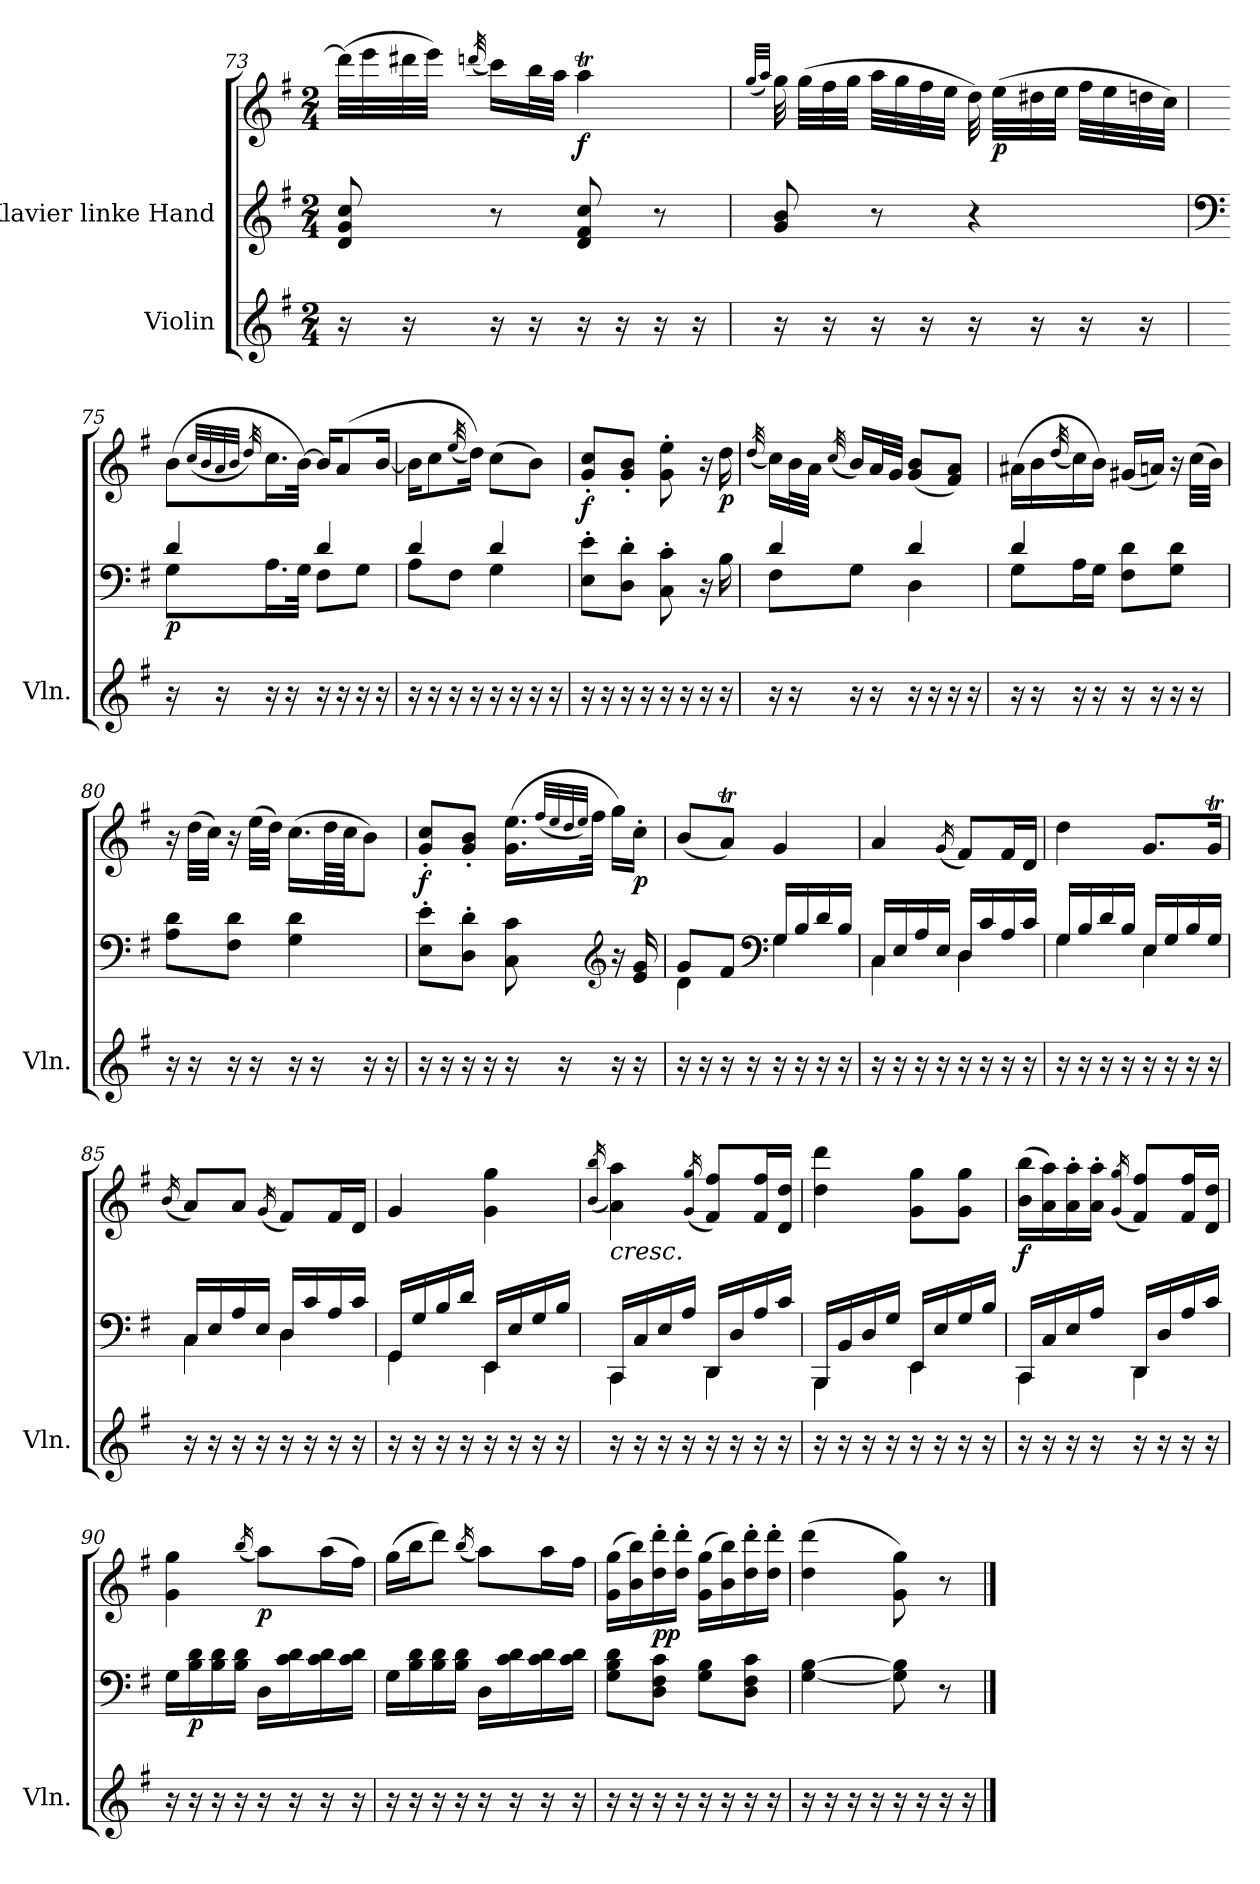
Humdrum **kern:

**kern	**kern	**kern	**dynam
*part2	*part1	*part1	*part1
*staff3	*staff2	*staff1	*staff1/2
*I"Violin	*I"Klavier linke Hand	*	*
*I'Vln.	*	*	*
*clefG2	*clefG2	*clefG2	*
*k[f#]	*k[f#]	*k[f#]	*
*M2/4	*M2/4	*M2/4	*
=73	=73	=73	=73
16r	8d/ 8g/ 8cc/	(>32ddd#\LLL]	.
.	.	32eee\	.
16r	.	32ddd#X\	.
.	.	32eee\JJJ)	.
.	.	(<32qdddn/	.
16r	8r	16ccc\LL)	.
16r	.	32bb\L	.
.	.	32aa\JJJ	.
!	!	!	!LO:DY:b
16r	8d/ 8f#/ 8cc/	4aaT\	f
16r	.	.	.
16r	8r	.	.
16r	.	.	.
!!LO:PB:g=z
=74	=74	=74	=74
.	.	(<32qgg/LLL	.
.	.	32qaa/JJJ)	.
16r	8g/ 8b/	32gg\	.
.	.	(>32gg\LLL	.
16r	.	32ff#\	.
.	.	32gg\JJJ	.
16r	8r	32aa\LLL	.
.	.	32gg\	.
16r	.	32ff#\	.
.	.	32ee\JJJ	.
16r	4r	32dd\)	.
!	!	!	!LO:DY:b
.	.	(>32ee\LLL	p
16r	.	32dd#X\	.
.	.	32ee\JJJ	.
16r	.	32ff#\LLL	.
.	.	32ee\	.
16r	.	32ddn\	.
.	.	32cc\JJJ)	.
=75	=75	=75	=75
*	*clefF4	*	*
*	*^	*	*
!	!	!	!	!LO:DY:b=2
16r	4d/	8G\L	(>8b\L	p
16r	.	.	.	.
.	.	.	(<32qcc/LLL	.
.	.	.	32qb/	.
.	.	.	32qa/	.
.	.	.	32qb/JJJ	.
.	.	.	32qdd/)	.
16r	.	16.A\L	16.cc\L	.
16r	.	.	.	.
.	.	32G\JJk	[32b\JJk)	.
16r	4d/	8F#\L	16b/KL]	.
16r	.	.	(>8a/	.
16r	.	8G\J	.	.
16r	.	.	[16b/Jk	.
=76	=76	=76	=76	=76
16r	4d/	8A\L	16b\KL]	.
16r	.	.	8cc\	.
16r	.	8F#\J	.	.
.	.	.	(<32qee/	.
16r	.	.	16dd\Jk))	.
16r	4d/	4G\	(>8cc\L	.
16r	.	.	.	.
16r	.	.	8b\J)	.
16r	.	.	.	.
*	*v	*v	*	*
=77	=77	=77	=77
!	!	!	!LO:DY:b
16r	8E\' 8e\'L	8g/' 8cc/'L	f
16r	.	.	.
16r	8D\' 8d\'J	8g/' 8b/'J	.
16r	.	.	.
16r	8C\' 8c\'	8g\' 8ee\'	.
16r	.	.	.
16r	16r	16r	.
!	!	!	!LO:DY:b
16r	16B\	16dd\	p
!!LO:LB:g=z
=78	=78	=78	=78
.	.	(<32qdd/	.
*	*^	*	*
16r	4d/	8F#\L	16cc\LL)	.
16r	.	.	32b\L	.
.	.	.	32a\JJJ	.
.	.	.	(<32qcc/	.
16r	.	8G\J	16b/LL)	.
16r	.	.	32a/L	.
.	.	.	32g/JJJ	.
16r	4d/	4D\	(<8g/ 8b/L	.
16r	.	.	.	.
16r	.	.	8f#/ 8a/J)	.
16r	.	.	.	.
=79	=79	=79	=79	=79
16r	4d/	8G\L	(>16a#X\LL	.
16r	.	.	16b\	.
.	.	.	(<32qdd/	.
16r	.	16A\L	16cc\)	.
16r	.	16G\JJ	16b\JJ)	.
16r	8F#\ 8d\L	4ryy	(<16g#X/LL	.
16r	.	.	16an/JJ)	.
16r	8G\ 8d\J	.	16r	.
16r	.	.	(>32cc\LLL	.
.	.	.	32b\JJJ)	.
*	*v	*v	*	*
=80	=80	=80	=80
16r	8A\ 8d\L	16r	.
16r	.	(>32dd\LLL	.
.	.	32cc\JJJ)	.
16r	8F#\ 8d\J	16r	.
16r	.	(>32ee\LLL	.
.	.	32dd\JJJ)	.
16r	4G\ 4d\	(>16.cc\LL	.
16r	.	.	.
.	.	64dd\LL	.
.	.	64cc\JJJ	.
16r	.	8b\J)	.
16r	.	.	.
=81	=81	=81	=81
!	!	!	!LO:DY:b
16r	8E\' 8e\'L	8g/' 8cc/'L	f
16r	.	.	.
16r	8D\' 8d\'J	8g/' 8b/'J	.
16r	.	.	.
16r	8C\ 8c\	(>16.g\ 16.ee\LL	.
16r	.	.	.
.	.	(<32qff#/LLL	.
.	.	32qee/	.
.	.	32qdd/	.
.	.	32qee/JJJ)	.
.	.	32ff#\JJk	.
*	*clefG2	*	*
16r	16r	16gg\LL)	.
!	!	!	!LO:DY:b
16r	16e/ 16g/	16cc'\JJ	p
!!LO:LB:g=z
=82	=82	=82	=82
*	*^	*	*
16r	8g/L	4d\	(<8b/L	.
16r	.	.	.	.
16r	8f#/J	.	8aT/J)	.
16r	.	.	.	.
*	*clefF4	*	*	*
16r	16G/LL	4G\	4g/	.
16r	16B/	.	.	.
16r	16d/	.	.	.
16r	16B/JJ	.	.	.
=83	=83	=83	=83	=83
16r	16C/LL	4C\	4a/	.
16r	16E/	.	.	.
16r	16A/	.	.	.
16r	16E/JJ	.	.	.
.	.	.	(<16qg/	.
16r	16D/LL	4D\	8f#/L)	.
16r	16c/	.	.	.
16r	16A/	.	16f#/L	.
16r	16c/JJ	.	16d/JJ	.
=84	=84	=84	=84	=84
16r	16G/LL	4G\	4dd\	.
16r	16B/	.	.	.
16r	16d/	.	.	.
16r	16B/JJ	.	.	.
16r	16E/LL	4E\	8.g/L	.
16r	16G/	.	.	.
16r	16B/	.	.	.
16r	16G/JJ	.	16gT/Jk	.
=85	=85	=85	=85	=85
.	.	.	(<16qb/	.
16r	16C/LL	4C\	8a/L)	.
16r	16E/	.	.	.
16r	16A/	.	8a/J	.
16r	16E/JJ	.	.	.
.	.	.	(<16qg/	.
16r	16D/LL	4D\	8f#/L)	.
16r	16c/	.	.	.
16r	16A/	.	16f#/L	.
16r	16c/JJ	.	16d/JJ	.
=86	=86	=86	=86	=86
16r	16GG/LL	4GG\	4g/	.
16r	16G/	.	.	.
16r	16B/	.	.	.
16r	16d/JJ	.	.	.
16r	16EE/LL	4EE\	4g\ 4gg\	.
16r	16E/	.	.	.
16r	16G/	.	.	.
16r	16B/JJ	.	.	.
!!LO:PB:g=z
=87	=87	=87	=87	=87
.	.	.	(<16qb/ 16qbb/	.
!	!	!	!LO:TX:b:i:t=cresc.	!
16r	16CC/LL	4CC\	4a\ 4aa\)	.
16r	16C/	.	.	.
16r	16E/	.	.	.
16r	16A/JJ	.	.	.
.	.	.	(<16qg/ 16qgg/	.
16r	16DD/LL	4DD\	8f#/ 8ff#/L)	.
16r	16D/	.	.	.
16r	16A/	.	16f#/ 16ff#/L	.
16r	16c/JJ	.	16d/ 16dd/JJ	.
=88	=88	=88	=88	=88
16r	16BBB/LL	4BBB\	4dd\ 4ddd\	.
16r	16BB/	.	.	.
16r	16D/	.	.	.
16r	16G/JJ	.	.	.
16r	16EE/LL	4EE\	8g\ 8gg\L	.
16r	16E/	.	.	.
16r	16G/	.	8g\ 8gg\J	.
16r	16B/JJ	.	.	.
=89	=89	=89	=89	=89
!	!	!	!	!LO:DY:b
16r	16CC/LL	4CC\	(>16b\ 16bb\LL	f
16r	16C/	.	16a\ 16aa\)	.
16r	16E/	.	16a\' 16aa\'	.
16r	16A/JJ	.	16a\' 16aa\'JJ	.
.	.	.	(<16qg/ 16qgg/	.
16r	16DD/LL	4DD\	8f#/ 8ff#/L)	.
16r	16D/	.	.	.
16r	16A/	.	16f#/ 16ff#/L	.
16r	16c/JJ	.	16d/ 16dd/JJ	.
*	*v	*v	*	*
=90	=90	=90	=90
16r	16G\LL	4g\ 4gg\	.
!	!	!	!LO:DY:b=2
16r	16B\ 16d\	.	p
16r	16B\ 16d\	.	.
16r	16B\ 16d\JJ	.	.
.	.	(<16qbb/	.
!	!	!	!LO:DY:b
16r	16D\LL	8aa\L)	p
16r	16c\ 16d\	.	.
16r	16c\ 16d\	(>16aa\L	.
16r	16c\ 16d\JJ	16ff#\JJ)	.
!!LO:LB:g=z
=91	=91	=91	=91
16r	16G\LL	(>16gg\LL	.
16r	16B\ 16d\	16bb\J	.
16r	16B\ 16d\	8ddd\J)	.
16r	16B\ 16d\JJ	.	.
.	.	(<16qbb/	.
16r	16D\LL	8aa\L)	.
16r	16c\ 16d\	.	.
16r	16c\ 16d\	16aa\L	.
16r	16c\ 16d\JJ	16ff#\JJ	.
=92	=92	=92	=92
16r	8G\ 8B\ 8d\L	(>16g\ 16gg\LL	.
16r	.	16b\ 16bb\)	.
!	!	!	!LO:DY:b
16r	8D\ 8F#\ 8c\J	16dd\' 16ddd\'	pp
16r	.	16dd\' 16ddd\'JJ	.
16r	8G\ 8B\L	(>16g\ 16gg\LL	.
16r	.	16b\ 16bb\)	.
16r	8D\ 8F#\ 8c\J	16dd\' 16ddd\'	.
16r	.	16dd\' 16ddd\'JJ	.
=93	=93	=93	=93
16r	[4G\ [4B\	(>4dd\ 4ddd\	.
16r	.	.	.
16r	.	.	.
16r	.	.	.
16r	8G\] 8B\]	8g\ 8gg\)	.
16r	.	.	.
16r	8r	8r	.
16r	.	.	.
==	==	==	==
*-	*-	*-	*-
